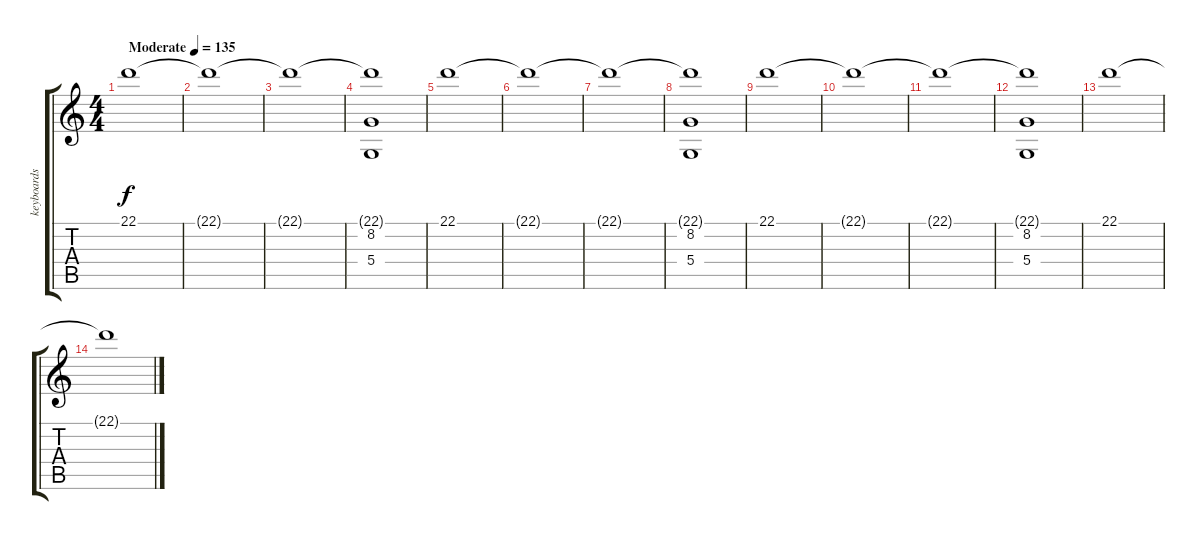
\track ("keyboards" "keyboards") {instrument stringensemble1}
\staff {score tabs}
\tuning (E4 B3 G3 D3 A2 D2) {hide}
\ts (4 4)
\tempo (135 "Moderate")
\clef g2
\ks c
22.1.1{dy f instrument stringensemble1} |
22.1{t}.1 |
22.1{t}.1 |
(22.1{t} 8.2 5.4).1 |
22.1.1 |
22.1{t}.1 |
22.1{t}.1 |
(22.1{t} 8.2 5.4).1 |
22.1.1 |
22.1{t}.1 |
22.1{t}.1 |
(22.1{t} 8.2 5.4).1 |
22.1.1 |
22.1{t}.1
